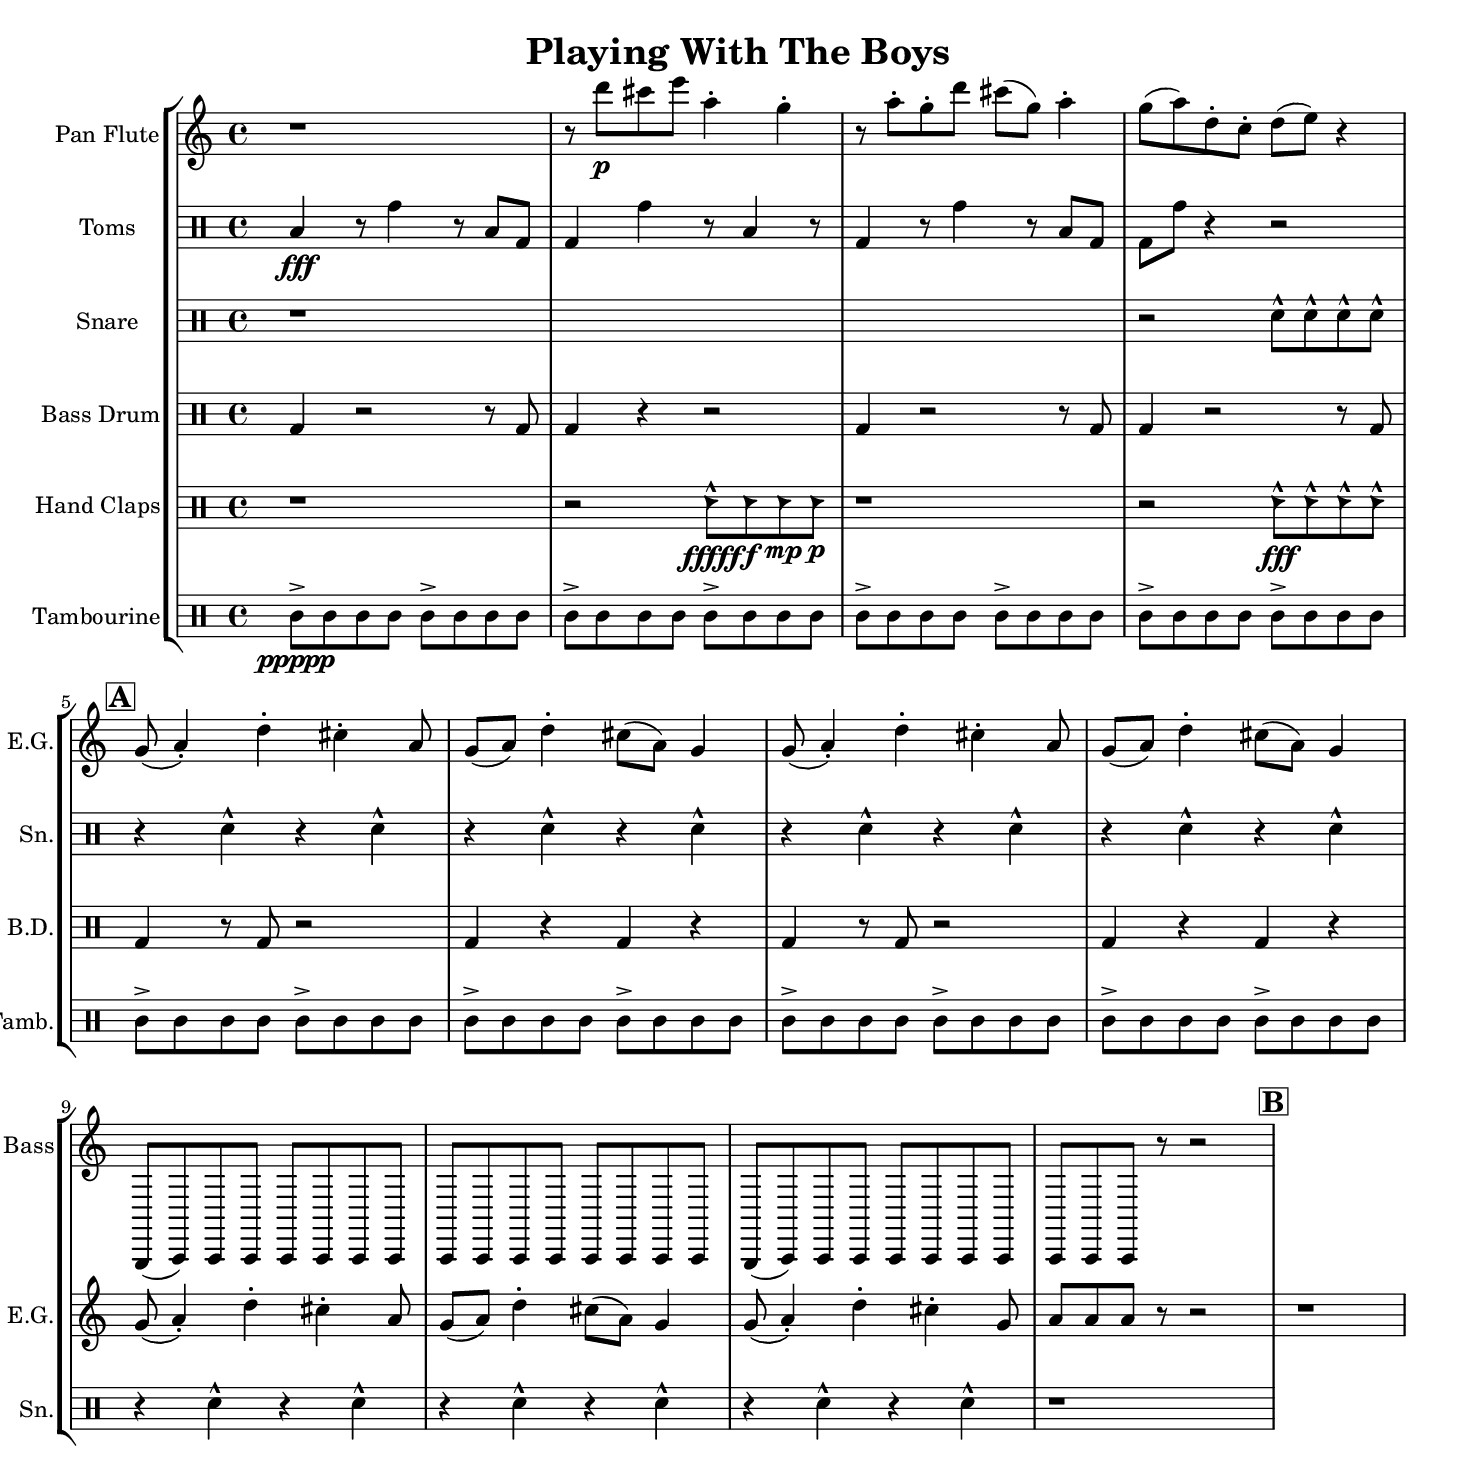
\version "2.20.0"  % necessary for upgrading to future LilyPond versions.

#(set-default-paper-size "b4")

\header{
  title = "Playing With The Boys"
}

\score {
  \layout {
    \context {
      \RemoveEmptyStaffContext
      \override VerticalAxisGroup.remove-first = ##t
    }
  }

  \midi {
    \tempo 4 = 140
  }

  \new StaffGroup <<
    \new Staff \with {
      instrumentName = "Pan Flute"
      shortInstrumentName = "Flute"
      midiInstrument = #"pan flute"
    } \relative c''' {
      \set Score.markFormatter = #format-mark-box-alphabet

      r1

      r8 d\p cis e a,4-. g-.
      r8 a-. g-. d' cis( g) a4-.
      g8( a) d,-. c-. d( e) r4
      \break

      % 5 // A
      \mark \default
      r4
    }

    \new Staff \with {
      instrumentName = "Electric Bass"
      shortInstrumentName = "Bass"
      midiInstrument = #"electric bass (finger)"
    } \relative c, {
      r1 * 4

      % 5 // A
      r1 * 4

      % todo: noise
      % 9
      g8( a) a a a a a a
      a a a a a a a a
      % 11
      g8( a) a a a a a a
      a a a r8 r2

      % 13 // B
    }

    \new Staff \with {
      instrumentName = "Electric Guitar"
      shortInstrumentName = "E.G."
      midiInstrument = #"overdriven guitar"
    } \relative c'' {
      r1 * 4

      % 5 // A
      \repeat unfold 2 {
        g8( a4-.) d-. cis4-. a8
        g( a) d4-. cis8( a) g4
      }
      \break

      % 9
      g8( a4-.) d-. cis4-. a8
      g( a) d4-. cis8( a) g4
      g8( a4-.) d-. cis4-. g8
      a a a r r2

      % 13 // B
      \mark \default
      r1
    }

    \new DrumStaff \with {
      instrumentName = "Toms"
      midiInstrument = #"melodic tom"
      shortInstrumentName = "Toms"
    } \drummode {
      toml4\fff r8 tomh4 r8 toml8 bd
      bd4 tomh r8 toml4 r8
      bd4 r8 tomh4 r8 toml8 bd
      bd tomh r4 r2

      % 5 // A
    }

    \new DrumStaff \with {
      instrumentName = "Snare"
      shortInstrumentName = "Sn."
    } \drummode {
      r1 * 3
      r2 sne8-^ sne-^ sne-^ sne-^

      % 5 // A
      \repeat unfold 7 {
        r4 sne-^ r4 sne-^
      }

      % 13 // B
      r1
    }

    \new DrumStaff \with {
      instrumentName = "Bass Drum"
      shortInstrumentName = "B.D."
      midiInstrument = #36
    } \drummode {
      bd4 r2 r8 bd8
      bd4 r4 r2
      bd4 r2 r8 bd8
      bd4 r2 r8 bd

      % 5 // A
      \repeat unfold 2 {
        bd4 r8 bd r2
        bd4 r bd r
      }
    }

    \new DrumStaff \with {
      instrumentName = "Hand Claps"
      shortInstrumentName = "H.C."
    } \drummode {
      r1
      r2 hc8-^\fffff hc\f hc\mp hc\p
      r1
      r2 hc8-^\fff hc8-^ hc8-^ hc8-^

      % 5 // A
    }

    \new DrumStaff \with {
      instrumentName = "Tambourine"
      shortInstrumentName = "Tamb."
    } \drummode {
      tamb8->\ppppp tamb tamb tamb tamb-> tamb tamb tamb
      \repeat unfold 7 {
        tamb-> tamb tamb tamb tamb-> tamb tamb tamb
      }
    }
  >>
}